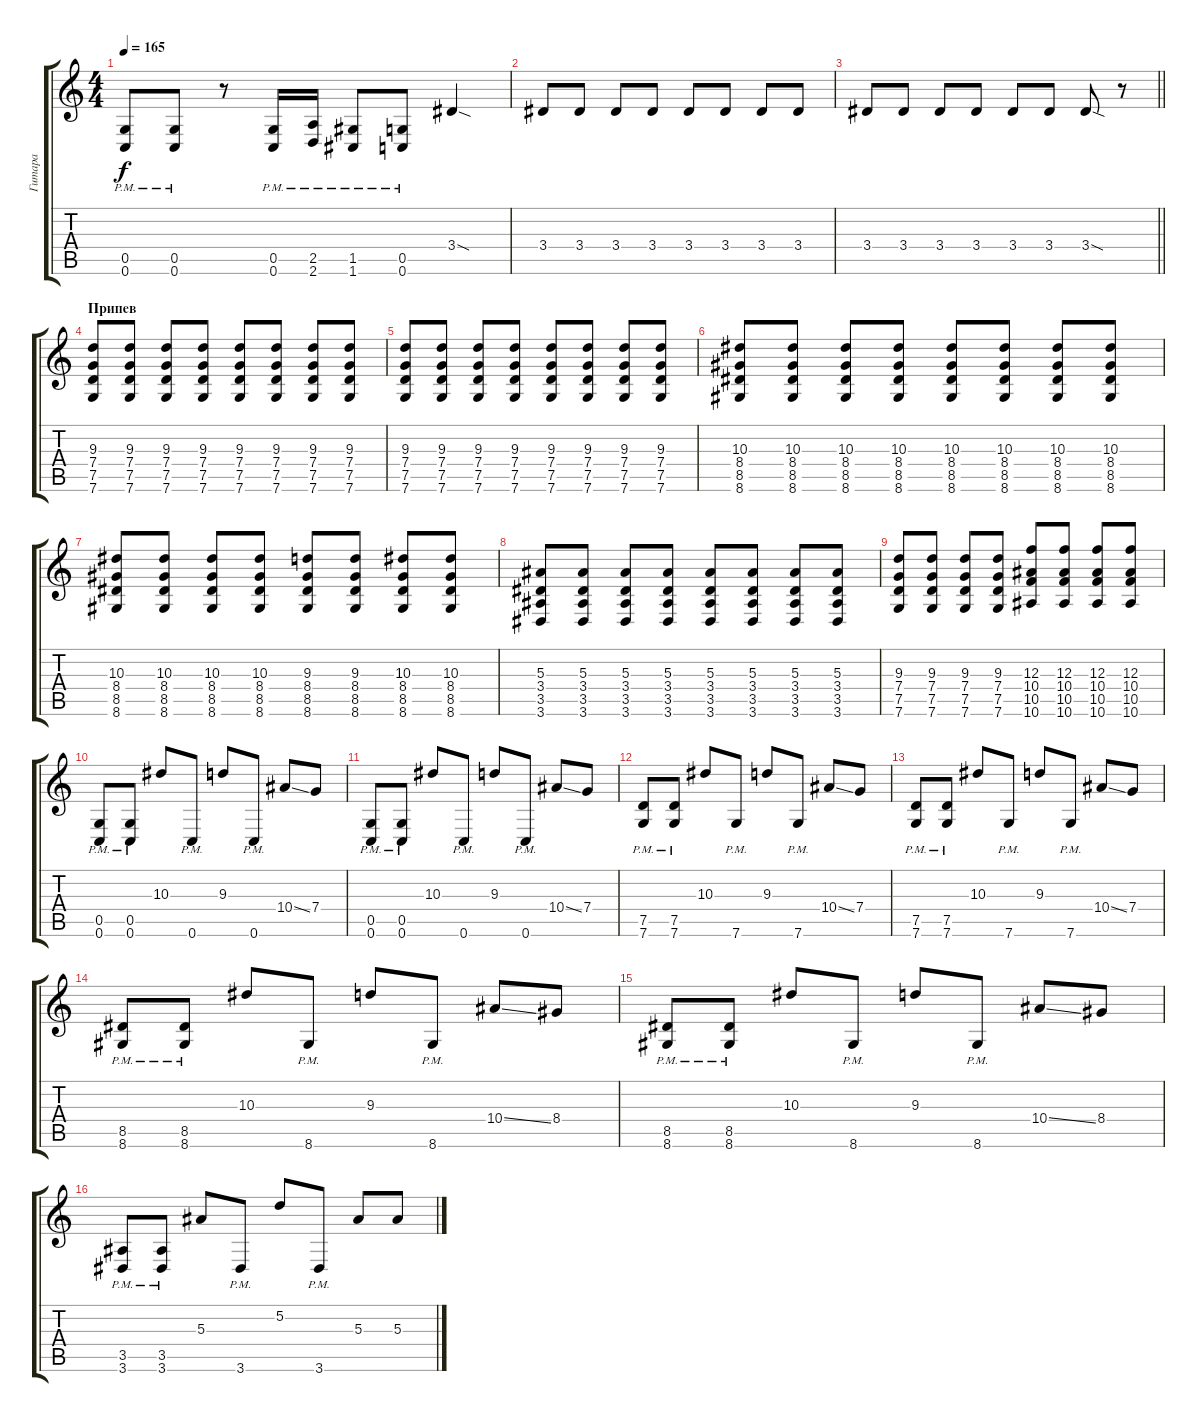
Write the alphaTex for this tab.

\track ("Гитара" "Гитара") {instrument distortionguitar}
\staff {score tabs}
\tuning (D4 A3 F3 C3 G2 C2) {hide}
\ts (4 4)
\tempo 165
\clef g2
\ks c
(0.5{pm} 0.6{pm}).8{dy f} (0.5{pm} 0.6{pm}).8 r.8 (0.5{pm} 0.6{pm}).16 (2.5{pm} 2.6{pm}).16 (1.5{pm} 1.6{pm}).8 (0.5{pm} 0.6{pm}).8 3.4{sod}.4 |
3.4.8 3.4.8 3.4.8 3.4.8 3.4.8 3.4.8 3.4.8 3.4.8 |
\barLineRight lightlight
3.4.8 3.4.8 3.4.8 3.4.8 3.4.8 3.4.8 3.4{sod}.8 r.8 |
\section ("" "Припев")
(9.3 7.4 7.5 7.6).8 (9.3 7.4 7.5 7.6).8 (9.3 7.4 7.5 7.6).8 (9.3 7.4 7.5 7.6).8 (9.3 7.4 7.5 7.6).8 (9.3 7.4 7.5 7.6).8 (9.3 7.4 7.5 7.6).8 (9.3 7.4 7.5 7.6).8 |
(9.3 7.4 7.5 7.6).8 (9.3 7.4 7.5 7.6).8 (9.3 7.4 7.5 7.6).8 (9.3 7.4 7.5 7.6).8 (9.3 7.4 7.5 7.6).8 (9.3 7.4 7.5 7.6).8 (9.3 7.4 7.5 7.6).8 (9.3 7.4 7.5 7.6).8 |
(10.3 8.4 8.5 8.6).8 (10.3 8.4 8.5 8.6).8 (10.3 8.4 8.5 8.6).8 (10.3 8.4 8.5 8.6).8 (10.3 8.4 8.5 8.6).8 (10.3 8.4 8.5 8.6).8 (10.3 8.4 8.5 8.6).8 (10.3 8.4 8.5 8.6).8 |
(10.3 8.4 8.5 8.6).8 (10.3 8.4 8.5 8.6).8 (10.3 8.4 8.5 8.6).8 (10.3 8.4 8.5 8.6).8 (9.3 8.4 8.5 8.6).8 (9.3 8.4 8.5 8.6).8 (10.3 8.4 8.5 8.6).8 (10.3 8.4 8.5 8.6).8 |
(5.3 3.4 3.5 3.6).8 (5.3 3.4 3.5 3.6).8 (5.3 3.4 3.5 3.6).8 (5.3 3.4 3.5 3.6).8 (5.3 3.4 3.5 3.6).8 (5.3 3.4 3.5 3.6).8 (5.3 3.4 3.5 3.6).8 (5.3 3.4 3.5 3.6).8 |
(9.3 7.4 7.5 7.6).8 (9.3 7.4 7.5 7.6).8 (9.3 7.4 7.5 7.6).8 (9.3 7.4 7.5 7.6).8 (12.3 10.4 10.5 10.6).8 (12.3 10.4 10.5 10.6).8 (12.3 10.4 10.5 10.6).8 (12.3 10.4 10.5 10.6).8 |
(0.5 0.6{pm}).8 (0.5 0.6{pm}).8 10.3.8 0.6{pm}.8 9.3.8 0.6{pm}.8 10.4{ss}.8 7.4.8 |
(0.5 0.6{pm}).8 (0.5 0.6{pm}).8 10.3.8 0.6{pm}.8 9.3.8 0.6{pm}.8 10.4{ss}.8 7.4.8 |
(7.5 7.6{pm}).8 (7.5 7.6{pm}).8 10.3.8 7.6{pm}.8 9.3.8 7.6{pm}.8 10.4{ss}.8 7.4.8 |
(7.5 7.6{pm}).8 (7.5 7.6{pm}).8 10.3.8 7.6{pm}.8 9.3.8 7.6{pm}.8 10.4{ss}.8 7.4.8 |
(8.5 8.6{pm}).8 (8.5 8.6{pm}).8 10.3.8 8.6{pm}.8 9.3.8 8.6{pm}.8 10.4{ss}.8 8.4.8 |
(8.5 8.6{pm}).8 (8.5 8.6{pm}).8 10.3.8 8.6{pm}.8 9.3.8 8.6{pm}.8 10.4{ss}.8 8.4.8 |
(3.5{pm} 3.6{pm}).8 (3.5{pm} 3.6{pm}).8 5.3.8 3.6{pm}.8 5.2.8 3.6{pm}.8 5.3.8 5.3.8
